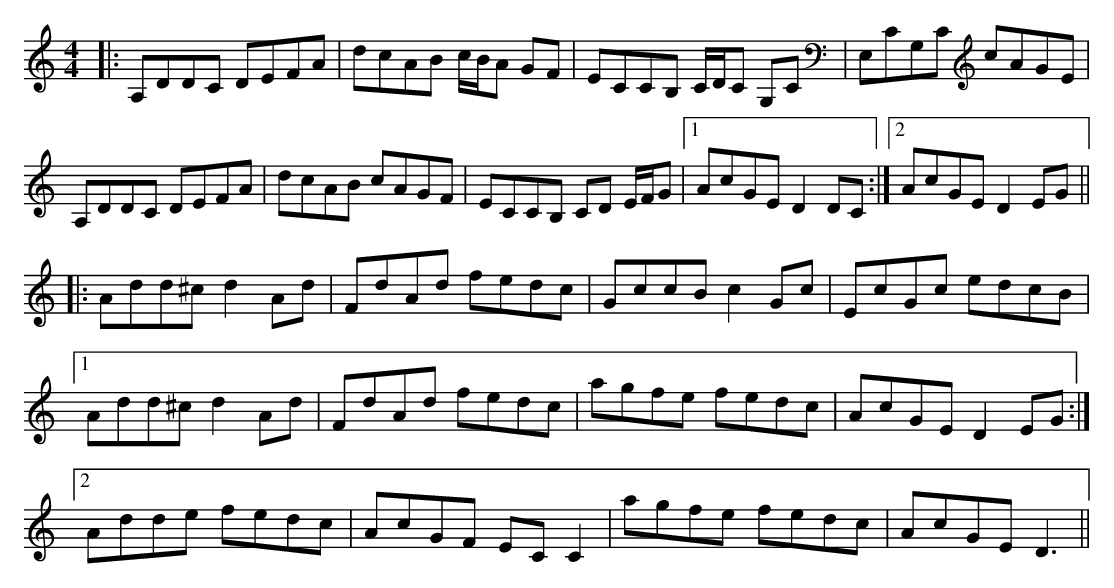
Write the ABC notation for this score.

X:1
M:4/4
K:C
|:A,DDC DEFA|dcAB c/B/A GF|ECCB, C/D/C G,C|E,CG,C cAGE|
A,DDC DEFA|dcAB cAGF|ECCB, CD E/F/G|1 AcGE D2 DC:|2 AcGE D2 EG||
|:Add^c d2 Ad|FdAd fedc|GccB c2 Gc|EcGc edcB|
[1 Add^c d2 Ad|FdAd fedc|agfe fedc|AcGE D2 EG:|
[2 Adde fedc|AcGF EC C2|agfe fedc|AcGE D3||
